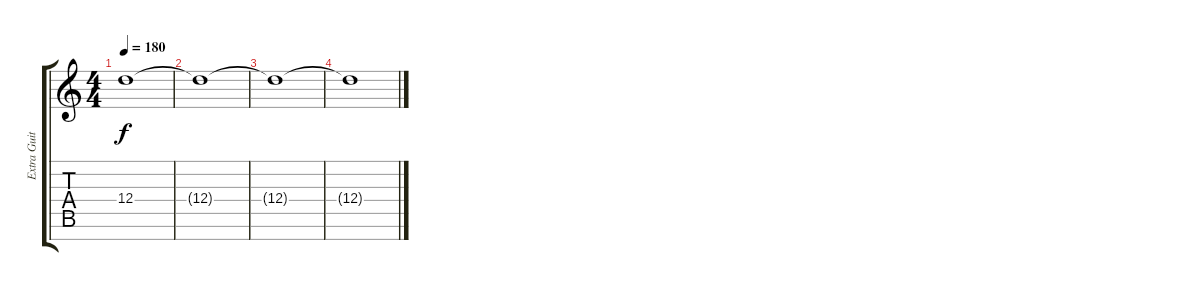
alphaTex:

\track ("Extra Guitar" "Extra Guit") {instrument electricguitarclean}
\staff {score tabs}
\tuning (E4 B3 G3 D3 A2 E2 B1) {hide}
\ts (4 4)
\tempo 180
\clef g2
\ks c
12.4{t}.1{dy f} |
12.4{t}.1 |
12.4{t}.1 |
12.4{t}.1
